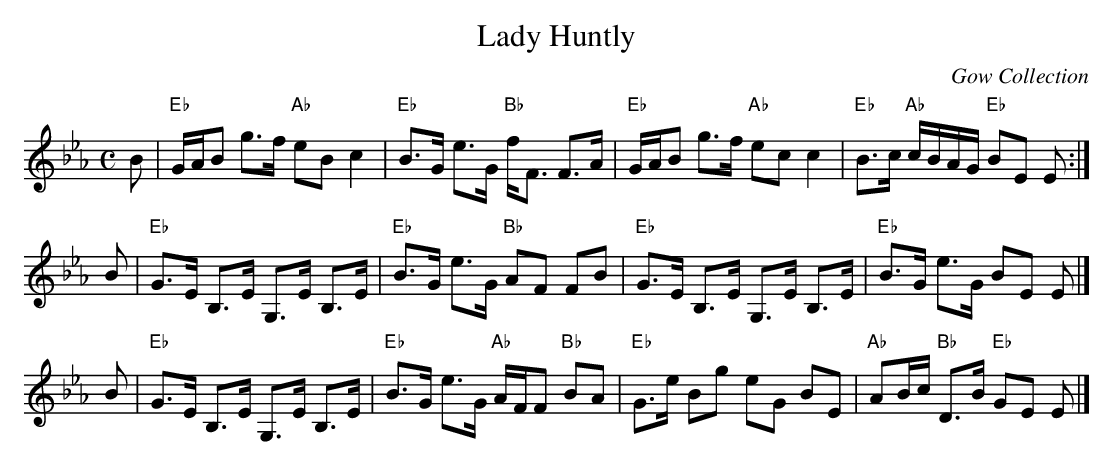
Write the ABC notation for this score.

X:1
T: Lady Huntly
O: Gow Collection
M: C
L: 1/16
K: Eb
B2 \
| "Eb"GAB2 g3f "Ab"e2B2 c4 | "Eb"B3G e3G "Bb"fF3 F3A \
| "Eb"GAB2 g3f "Ab"e2c2 c4 | "Eb"B3c "Ab"cBAG "Eb"B2E2 E2 :|
B2 \
| "Eb"G3E B,3E G,3E B,3E | "Eb"B3G e3G "Bb"A2F2 F2B2 \
| "Eb"G3E B,3E G,3E B,3E | "Eb"B3G e3G B2E2 E2 |]
B2 \
| "Eb"G3E B,3E G,3E B,3E | "Eb"B3G e3G "Ab"AFF2 "Bb"B2A2 \
| "Eb"G3e B2g2 e2G2 B2E2 | "Ab"A2Bc "Bb"D3B "Eb"G2E2 E2 |]
